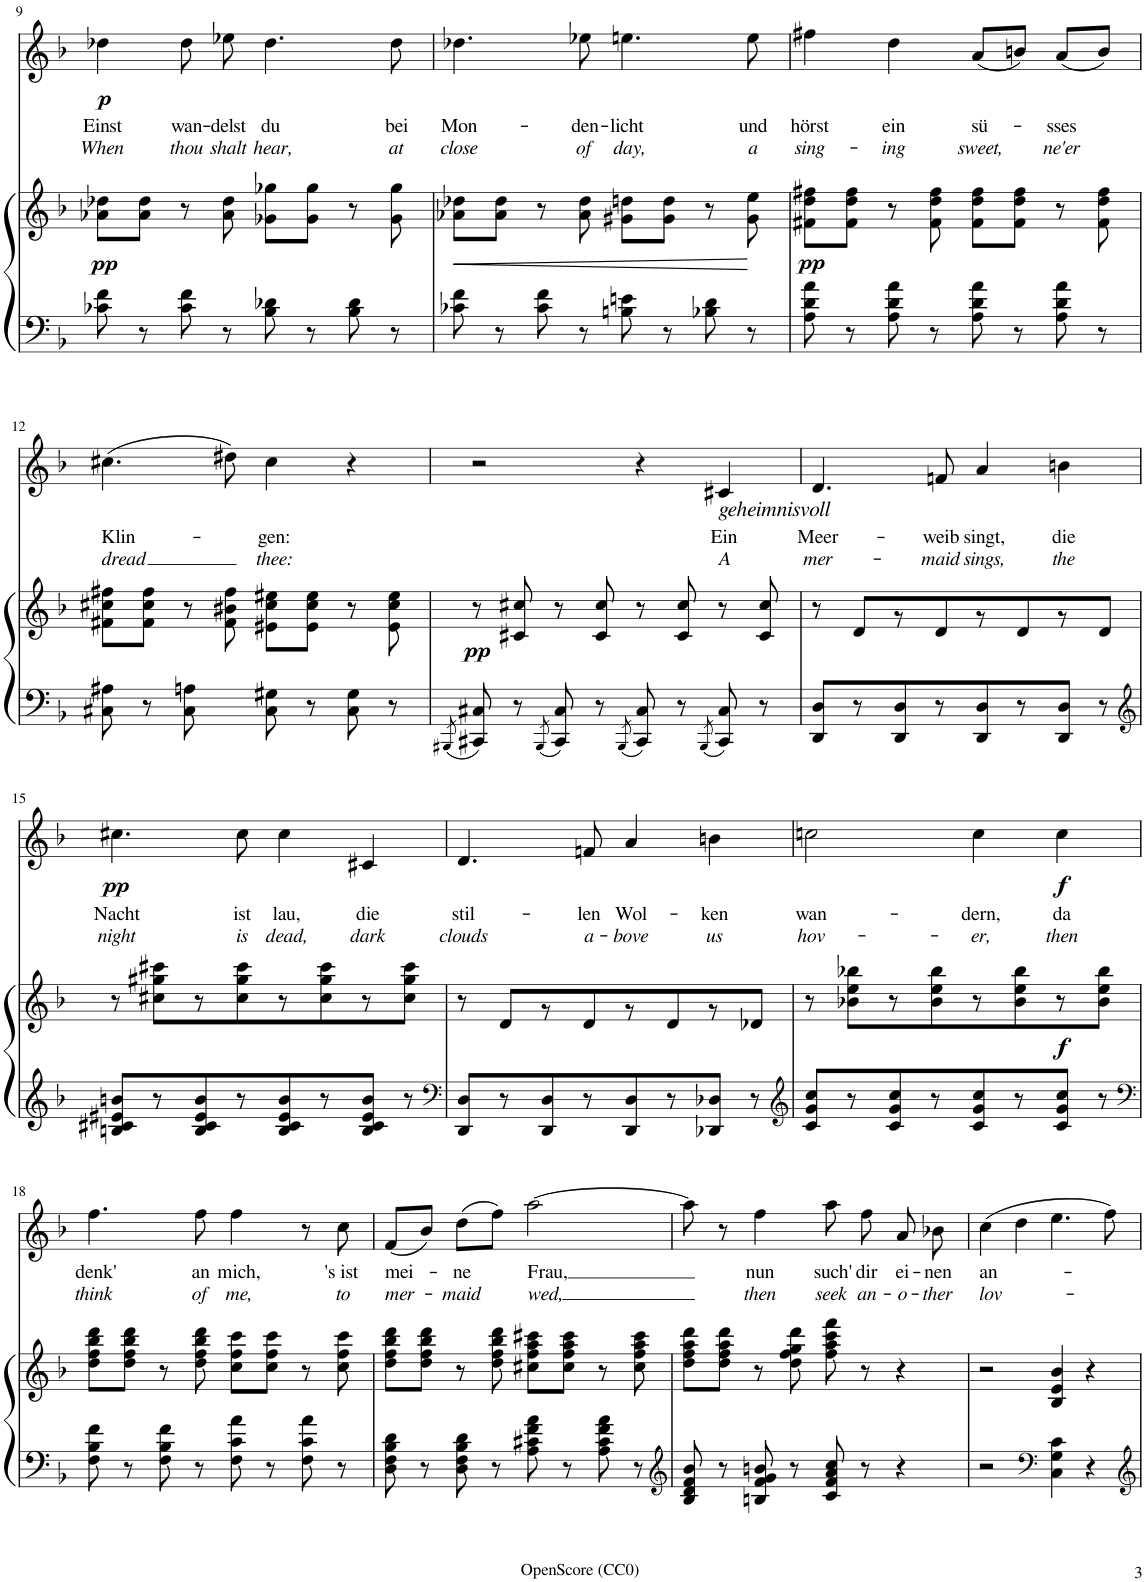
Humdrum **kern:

**kern	**kern	**dynam	**kern	**text	**text	**dynam
*part2	*part2	*part2	*part1	*part1	*part1	*part1
*staff3	*staff2	*staff2/3	*staff1	*staff1	*staff1	*staff1
*I"Piano	*	*	*I"Voice	*	*	*
*I'Pno	*	*	*	*	*	*
!!LO:PB:g=z
*clefF4	*clefG2	*	*clefG2	*	*	*
*k[b-]	*k[b-]	*	*k[b-]	*	*	*
*M4/4	*M4/4	*	*M4/4	*	*	*
=9	=9	=9	=9	=9	=9	=9
!	!	!LO:DY:b	!	!LO:LY:b	!LO:LY:b	!LO:DY:b
8c-X\ 8f\	8a-X\ 8dd-X\L	pp	4dd-X\	Einst	When	p
8r	8a-\ 8dd-\J	.	.	.	.	.
!	!	!	!	!LO:LY:b	!LO:LY:b	!
8c-\ 8f\	8r	.	8dd-\	wan-	thou	.
!	!	!	!	!LO:LY:b	!LO:LY:b	!
8r	8a-\ 8dd-\	.	8ee-X\	-delst	shalt	.
!	!	!	!	!LO:LY:b	!LO:LY:b	!
8B-\ 8d-X\	8g-X\ 8gg-X\L	.	4.dd-\	du	hear,	.
8r	8g-\ 8gg-\J	.	.	.	.	.
8B-\ 8d-\	8r	.	.	.	.	.
!	!	!	!	!LO:LY:b	!LO:LY:b	!
8r	8g-\ 8gg-\	.	8dd-\	bei	at	.
=10	=10	=10	=10	=10	=10	=10
!	!	!LO:HP:b	!	!LO:LY:b	!LO:LY:b	!
8c-X\ 8f\	8a-X\ 8dd-X\L	<	4.dd-X\	Mon-	close	.
8r	8a-\ 8dd-\J	.	.	.	.	.
8c-\ 8f\	8r	.	.	.	.	.
!	!	!	!	!LO:LY:b	!LO:LY:b	!
8r	8a-\ 8dd-\	.	8ee-X\	-den-	of	.
!	!	!	!	!LO:LY:b	!LO:LY:b	!
8Bn\ 8en\	8g#X\ 8ddn\L	.	4.een\	-licht	day,	.
8r	8g#\ 8dd\J	.	.	.	.	.
8B-X\ 8d\	8r	.	.	.	.	.
!	!	!	!	!LO:LY:b	!LO:LY:b	!
8r	8g#\ 8ee\	[	8ee\	und	a	.
=11	=11	=11	=11	=11	=11	=11
!	!	!LO:DY:b	!	!LO:LY:b	!LO:LY:b	!
8A\ 8d\ 8a\	8f#X\ 8dd\ 8ff#X\L	pp	4ff#X\	hörst	sing-	.
8r	8f#\ 8dd\ 8ff#\J	.	.	.	.	.
!	!	!	!	!LO:LY:b	!LO:LY:b	!
8A\ 8d\ 8a\	8r	.	4dd\	ein	-ing	.
8r	8f#\ 8dd\ 8ff#\	.	.	.	.	.
!	!	!	!	!LO:LY:b	!LO:LY:b	!
8A\ 8d\ 8a\	8f#\ 8dd\ 8ff#\L	.	(8a/L	sü-	sweet,	.
8r	8f#\ 8dd\ 8ff#\J	.	8bn/J)	.	.	.
!	!	!	!	!LO:LY:b	!LO:LY:b	!
8A\ 8d\ 8a\	8r	.	(8a/L	-sses	ne'er	.
8r	8f#\ 8dd\ 8ff#\	.	8b/J)	.	.	.
!!LO:LB:g=z
=12	=12	=12	=12	=12	=12	=12
!	!	!	!	!LO:LY:b	!LO:LY:b	!
8C#X\ 8A#X\	8f#X\ 8cc#X\ 8ff#X\L	.	(4.cc#X\	Klin-	dread	.
8r	8f#\ 8cc#\ 8ff#\J	.	.	.	.	.
8C#\ 8An\	8r	.	.	.	.	.
8ryy	8f#\ 8b#X\ 8ff#\	.	8dd#X\)	.	.	.
!	!	!	!	!LO:LY:b	!LO:LY:b	!
8C#\ 8G#X\	8e#X\ 8cc#\ 8ee#X\L	.	4cc#\	-gen:	thee:	.
8r	8e#\ 8cc#\ 8ee#\J	.	.	.	.	.
8C#\ 8G#\	8r	.	4r	.	.	.
8r	8e#\ 8cc#\ 8ee#\	.	.	.	.	.
=13	=13	=13	=13	=13	=13	=13
8qBBB#X/	.	.	.	.	.	.
!	!	!LO:DY:b	!	!	!	!
8CC#X/ 8C#X/	8r	pp	2r	.	.	.
8r	8c#X/ 8cc#X/	.	.	.	.	.
8qBBB#X/	.	.	.	.	.	.
8CC#/ 8C#/	8r	.	.	.	.	.
8r	8c#/ 8cc#/	.	.	.	.	.
8qBBB#X/	.	.	.	.	.	.
8CC#/ 8C#/	8r	.	4r	.	.	.
8r	8c#/ 8cc#/	.	.	.	.	.
8qBBB#X/	.	.	.	.	.	.
!	!	!	!LO:TX:b:i:t=geheimnisvoll	!	!	!
!	!	!	!	!LO:LY:b	!LO:LY:b	!
8CC#/ 8C#/	8r	.	4c#X/	Ein	A	.
8r	8c#/ 8cc#/	.	.	.	.	.
=14	=14	=14	=14	=14	=14	=14
!	!	!	!	!LO:LY:b	!LO:LY:b	!
8DD/ 8D/L	8r	.	4.d/	Meer-	mer-	.
8r	8d/L	.	.	.	.	.
8DD/ 8D/	8r	.	.	.	.	.
!	!	!	!	!LO:LY:b	!LO:LY:b	!
8r	8d/	.	8fn/	-weib	-maid	.
!	!	!	!	!LO:LY:b	!LO:LY:b	!
8DD/ 8D/	8r	.	4a/	singt,	sings,	.
8r	8d/	.	.	.	.	.
!	!	!	!	!LO:LY:b	!LO:LY:b	!
8DD/ 8D/J	8r	.	4bn\	die	the	.
8r	8d/J	.	.	.	.	.
!!LO:LB:g=z
=15	=15	=15	=15	=15	=15	=15
*clefG2	*	*	*	*	*	*
!	!	!	!	!LO:LY:b	!LO:LY:b	!LO:DY:b
8Bn/ 8c#X/ 8e#X/ 8bn/L	8r	.	4.cc#X\	Nacht	night	pp
8r	8cc#X\ 8gg#X\ 8ccc#X\L	.	.	.	.	.
8B/ 8c#/ 8e#/ 8b/	8r	.	.	.	.	.
!	!	!	!	!LO:LY:b	!LO:LY:b	!
8r	8cc#\ 8gg#\ 8ccc#\	.	8cc#\	ist	is	.
!	!	!	!	!LO:LY:b	!LO:LY:b	!
8B/ 8c#/ 8e#/ 8b/	8r	.	4cc#\	lau,	dead,	.
8r	8cc#\ 8gg#\ 8ccc#\	.	.	.	.	.
!	!	!	!	!LO:LY:b	!LO:LY:b	!
8B/ 8c#/ 8e#/ 8b/J	8r	.	4c#X/	die	dark	.
8r	8cc#\ 8gg#\ 8ccc#\J	.	.	.	.	.
=16	=16	=16	=16	=16	=16	=16
*clefF4	*	*	*	*	*	*
!	!	!	!	!LO:LY:b	!LO:LY:b	!
8DD/ 8D/L	8r	.	4.d/	stil-	clouds	.
8r	8d/L	.	.	.	.	.
8DD/ 8D/	8r	.	.	.	.	.
!	!	!	!	!LO:LY:b	!LO:LY:b	!
8r	8d/	.	8fn/	-len	a-	.
!	!	!	!	!LO:LY:b	!LO:LY:b	!
8DD/ 8D/	8r	.	4a/	Wol-	-bove	.
8r	8d/	.	.	.	.	.
!	!	!	!	!LO:LY:b	!LO:LY:b	!
8DD-X/ 8D-X/J	8r	.	4bn\	-ken	us	.
8r	8d-X/J	.	.	.	.	.
=17	=17	=17	=17	=17	=17	=17
*clefG2	*	*	*	*	*	*
!	!	!	!	!LO:LY:b	!LO:LY:b	!
8c/ 8g/ 8cc/L	8r	.	2ccn\	wan-	hov-	.
8r	8b-X\ 8ee\ 8bb-X\L	.	.	.	.	.
8c/ 8g/ 8cc/	8r	.	.	.	.	.
8r	8b-\ 8ee\ 8bb-\	.	.	.	.	.
!	!	!	!	!LO:LY:b	!LO:LY:b	!
8c/ 8g/ 8cc/	8r	.	4cc\	-dern,	-er,	.
8r	8b-\ 8ee\ 8bb-\	.	.	.	.	.
!	!	!LO:DY:b	!	!LO:LY:b	!LO:LY:b	!LO:DY:b
8c/ 8g/ 8cc/J	8r	f	4cc\	da	then	f
8r	8b-\ 8ee\ 8bb-\J	.	.	.	.	.
!!LO:LB:g=z
=18	=18	=18	=18	=18	=18	=18
*clefF4	*	*	*	*	*	*
!	!	!	!	!LO:LY:b	!LO:LY:b	!
8F\ 8B-\ 8f\	8dd\ 8ff\ 8bb-\ 8ddd\L	.	4.ff\	denk'	think	.
8r	8dd\ 8ff\ 8bb-\ 8ddd\J	.	.	.	.	.
8F\ 8B-\ 8f\	8r	.	.	.	.	.
!	!	!	!	!LO:LY:b	!LO:LY:b	!
8r	8dd\ 8ff\ 8bb-\ 8ddd\	.	8ff\	an	of	.
!	!	!	!	!LO:LY:b	!LO:LY:b	!
8F\ 8c\ 8a\	8cc\ 8ff\ 8ccc\L	.	4ff\	mich,	me,	.
8r	8cc\ 8ff\ 8ccc\J	.	.	.	.	.
8F\ 8c\ 8a\	8r	.	8r	.	.	.
!	!	!	!	!LO:LY:b	!LO:LY:b	!
8r	8cc\ 8ff\ 8ccc\	.	8cc\	's ist	to	.
=19	=19	=19	=19	=19	=19	=19
!	!	!	!	!LO:LY:b	!LO:LY:b	!
8D\ 8F\ 8B-\ 8d\	8dd\ 8ff\ 8bb-\ 8ddd\L	.	(8f/L	mei-	mer-	.
8r	8dd\ 8ff\ 8bb-\ 8ddd\J	.	8b-/J)	.	.	.
!	!	!	!	!LO:LY:b	!LO:LY:b	!
8D\ 8F\ 8B-\ 8d\	8r	.	(8dd\L	-ne	-maid	.
8r	8dd\ 8ff\ 8bb-\ 8ddd\	.	8ff\J)	.	.	.
!	!	!	!	!LO:LY:b	!LO:LY:b	!
8A\ 8c#X\ 8f\ 8a\	8cc#X\ 8ff\ 8aa\ 8ccc#X\L	.	[2aa\	Frau,	wed,	.
8r	8cc#\ 8ff\ 8aa\ 8ccc#\J	.	.	.	.	.
8A\ 8c#\ 8f\ 8a\	8r	.	.	.	.	.
8r	8cc#\ 8ff\ 8aa\ 8ccc#\	.	.	.	.	.
=20	=20	=20	=20	=20	=20	=20
*clefG2	*	*	*	*	*	*
8B-/ 8d/ 8f/ 8b-/	8dd\ 8ff\ 8aa\ 8ddd\L	.	8aa\]	.	.	.
8r	8dd\ 8ff\ 8aa\ 8ddd\J	.	8r	.	.	.
!	!	!	!	!LO:LY:b	!LO:LY:b	!
8Bn/ 8f/ 8g/ 8bn/	8r	.	4ff\	nun	then	.
8r	8dd\ 8ff\ 8gg\ 8ddd\	.	.	.	.	.
!	!	!	!	!LO:LY:b	!LO:LY:b	!
8c/ 8f/ 8a/ 8cc/	8ff\ 8aa\ 8ccc\ 8fff\	.	8aa\	such'	seek	.
!	!	!	!	!LO:LY:b	!LO:LY:b	!
8r	8r	.	8ff\	dir	an-	.
!	!	!	!	!LO:LY:b	!LO:LY:b	!
4r	4r	.	8a/	ei-	-o-	.
!	!	!	!	!LO:LY:b	!LO:LY:b	!
.	.	.	8b-X\	-nen	-ther	.
=21	=21	=21	=21	=21	=21	=21
!	!	!	!	!LO:LY:b	!LO:LY:b	!
2r	2r	.	(4cc\	an-	lov-	.
.	.	.	4dd\	.	.	.
*clefF4	*	*	*	*	*	*
4C\ 4G\ 4c\	4B-/ 4e/ 4b-/	.	4.ee\	.	.	.
4r	4r	.	.	.	.	.
.	.	.	8ff\)	.	.	.
=	=	=	=	=	=	=
*-	*-	*-	*-	*-	*-	*-
